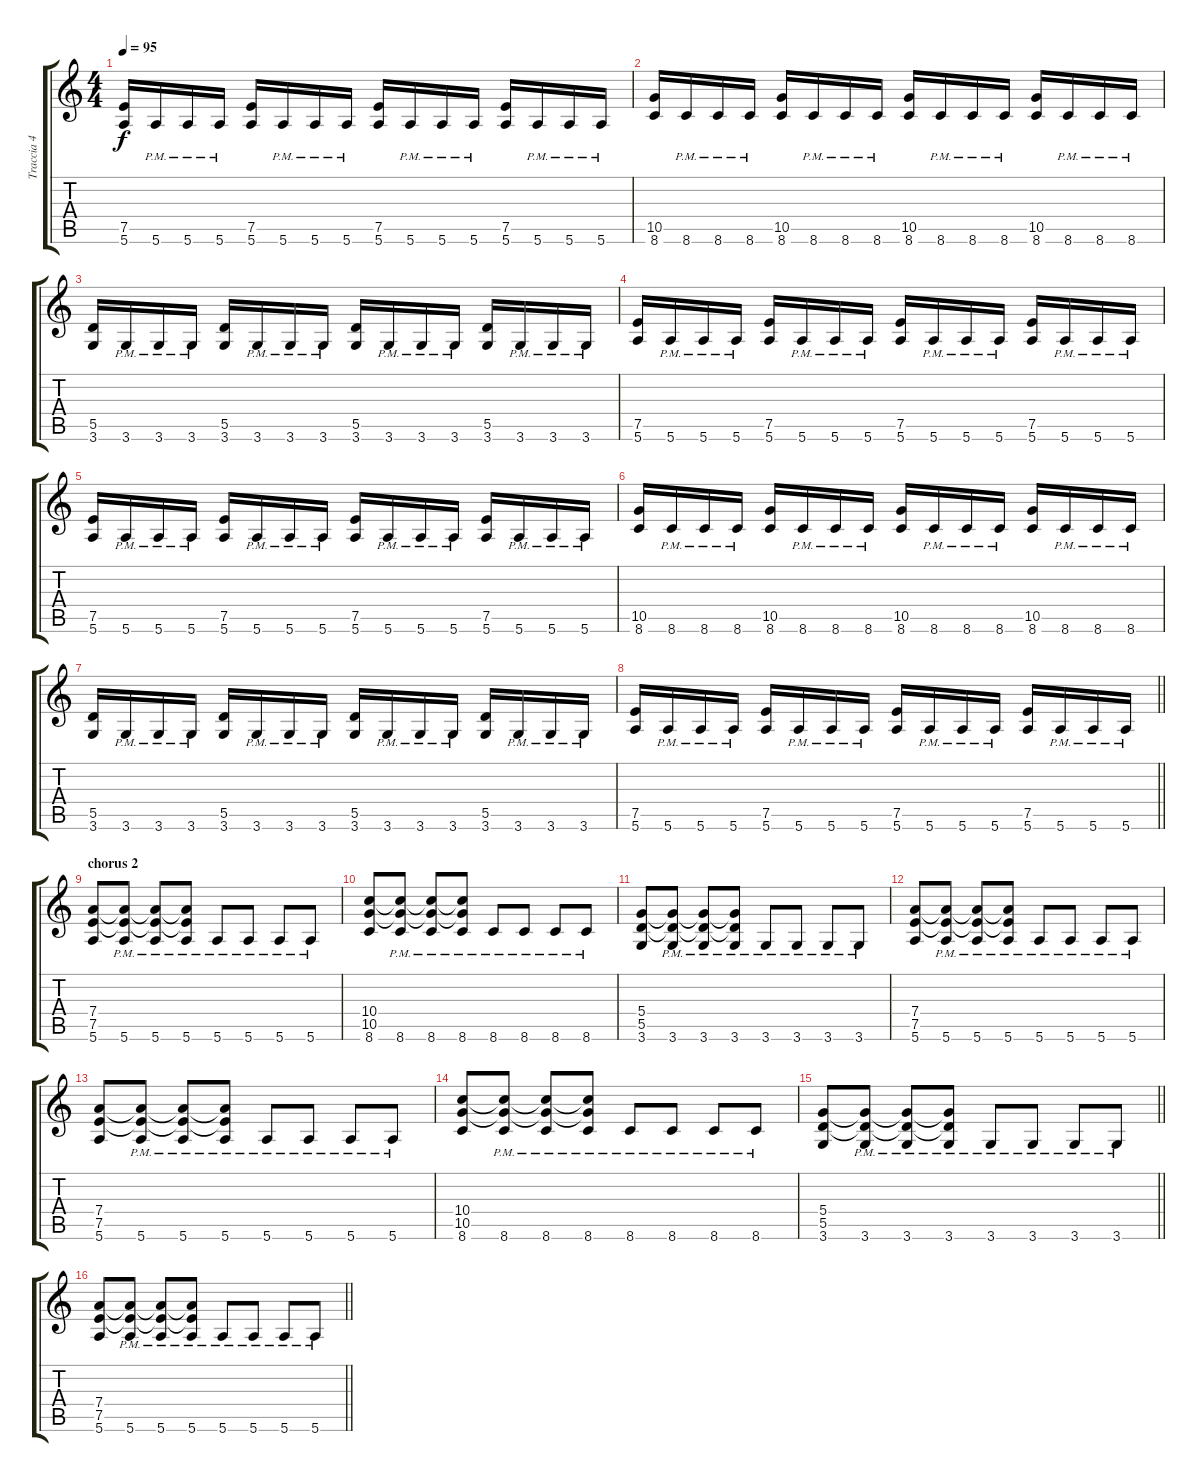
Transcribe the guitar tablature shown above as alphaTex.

\track ("Traccia 4" "Traccia 4") {instrument distortionguitar}
\staff {score tabs}
\tuning (E4 B3 G3 D3 A2 E2) {hide}
\ts (4 4)
\tempo 95
\clef g2
\ks c
(7.5 5.6).16{dy f} 5.6{pm}.16 5.6{pm}.16 5.6{pm}.16 (7.5 5.6).16 5.6{pm}.16 5.6{pm}.16 5.6{pm}.16 (7.5 5.6).16 5.6{pm}.16 5.6{pm}.16 5.6{pm}.16 (7.5 5.6).16 5.6{pm}.16 5.6{pm}.16 5.6{pm}.16 |
(10.5 8.6).16 8.6{pm}.16 8.6{pm}.16 8.6{pm}.16 (10.5 8.6).16 8.6{pm}.16 8.6{pm}.16 8.6{pm}.16 (10.5 8.6).16 8.6{pm}.16 8.6{pm}.16 8.6{pm}.16 (10.5 8.6).16 8.6{pm}.16 8.6{pm}.16 8.6{pm}.16 |
(5.5 3.6).16 3.6{pm}.16 3.6{pm}.16 3.6{pm}.16 (5.5 3.6).16 3.6{pm}.16 3.6{pm}.16 3.6{pm}.16 (5.5 3.6).16 3.6{pm}.16 3.6{pm}.16 3.6{pm}.16 (5.5 3.6).16 3.6{pm}.16 3.6{pm}.16 3.6{pm}.16 |
(7.5 5.6).16 5.6{pm}.16 5.6{pm}.16 5.6{pm}.16 (7.5 5.6).16 5.6{pm}.16 5.6{pm}.16 5.6{pm}.16 (7.5 5.6).16 5.6{pm}.16 5.6{pm}.16 5.6{pm}.16 (7.5 5.6).16 5.6{pm}.16 5.6{pm}.16 5.6{pm}.16 |
(7.5 5.6).16 5.6{pm}.16 5.6{pm}.16 5.6{pm}.16 (7.5 5.6).16 5.6{pm}.16 5.6{pm}.16 5.6{pm}.16 (7.5 5.6).16 5.6{pm}.16 5.6{pm}.16 5.6{pm}.16 (7.5 5.6).16 5.6{pm}.16 5.6{pm}.16 5.6{pm}.16 |
(10.5 8.6).16 8.6{pm}.16 8.6{pm}.16 8.6{pm}.16 (10.5 8.6).16 8.6{pm}.16 8.6{pm}.16 8.6{pm}.16 (10.5 8.6).16 8.6{pm}.16 8.6{pm}.16 8.6{pm}.16 (10.5 8.6).16 8.6{pm}.16 8.6{pm}.16 8.6{pm}.16 |
(5.5 3.6).16 3.6{pm}.16 3.6{pm}.16 3.6{pm}.16 (5.5 3.6).16 3.6{pm}.16 3.6{pm}.16 3.6{pm}.16 (5.5 3.6).16 3.6{pm}.16 3.6{pm}.16 3.6{pm}.16 (5.5 3.6).16 3.6{pm}.16 3.6{pm}.16 3.6{pm}.16 |
\barLineRight lightlight
(7.5 5.6).16 5.6{pm}.16 5.6{pm}.16 5.6{pm}.16 (7.5 5.6).16 5.6{pm}.16 5.6{pm}.16 5.6{pm}.16 (7.5 5.6).16 5.6{pm}.16 5.6{pm}.16 5.6{pm}.16 (7.5 5.6).16 5.6{pm}.16 5.6{pm}.16 5.6{pm}.16 |
\section ("" "chorus 2")
(7.4 7.5 5.6).8 (7.4{t} 7.5{t} 5.6{pm}).8 (7.4{t} 7.5{t} 5.6{pm}).8 (7.4{t} 7.5{t} 5.6{pm}).8 5.6{pm}.8 5.6{pm}.8 5.6{pm}.8 5.6{pm}.8 |
(10.4 10.5 8.6).8 (10.4{t} 10.5{t} 8.6{pm}).8 (10.4{t} 10.5{t} 8.6{pm}).8 (10.4{t} 10.5{t} 8.6{pm}).8 8.6{pm}.8 8.6{pm}.8 8.6{pm}.8 8.6{pm}.8 |
(5.4 5.5 3.6).8 (5.4{t} 5.5{t} 3.6{pm}).8 (5.4{t} 5.5{t} 3.6{pm}).8 (5.4{t} 5.5{t} 3.6{pm}).8 3.6{pm}.8 3.6{pm}.8 3.6{pm}.8 3.6{pm}.8 |
(7.4 7.5 5.6).8 (7.4{t} 7.5{t} 5.6{pm}).8 (7.4{t} 7.5{t} 5.6{pm}).8 (7.4{t} 7.5{t} 5.6{pm}).8 5.6{pm}.8 5.6{pm}.8 5.6{pm}.8 5.6{pm}.8 |
(7.4 7.5 5.6).8 (7.4{t} 7.5{t} 5.6{pm}).8 (7.4{t} 7.5{t} 5.6{pm}).8 (7.4{t} 7.5{t} 5.6{pm}).8 5.6{pm}.8 5.6{pm}.8 5.6{pm}.8 5.6{pm}.8 |
(10.4 10.5 8.6).8 (10.4{t} 10.5{t} 8.6{pm}).8 (10.4{t} 10.5{t} 8.6{pm}).8 (10.4{t} 10.5{t} 8.6{pm}).8 8.6{pm}.8 8.6{pm}.8 8.6{pm}.8 8.6{pm}.8 |
\barLineRight lightlight
(5.4 5.5 3.6).8 (5.4{t} 5.5{t} 3.6{pm}).8 (5.4{t} 5.5{t} 3.6{pm}).8 (5.4{t} 5.5{t} 3.6{pm}).8 3.6{pm}.8 3.6{pm}.8 3.6{pm}.8 3.6{pm}.8 |
\barLineRight lightlight
(7.4 7.5 5.6).8 (7.4{t} 7.5{t} 5.6{pm}).8 (7.4{t} 7.5{t} 5.6{pm}).8 (7.4{t} 7.5{t} 5.6{pm}).8 5.6{pm}.8 5.6{pm}.8 5.6{pm}.8 5.6{pm}.8
